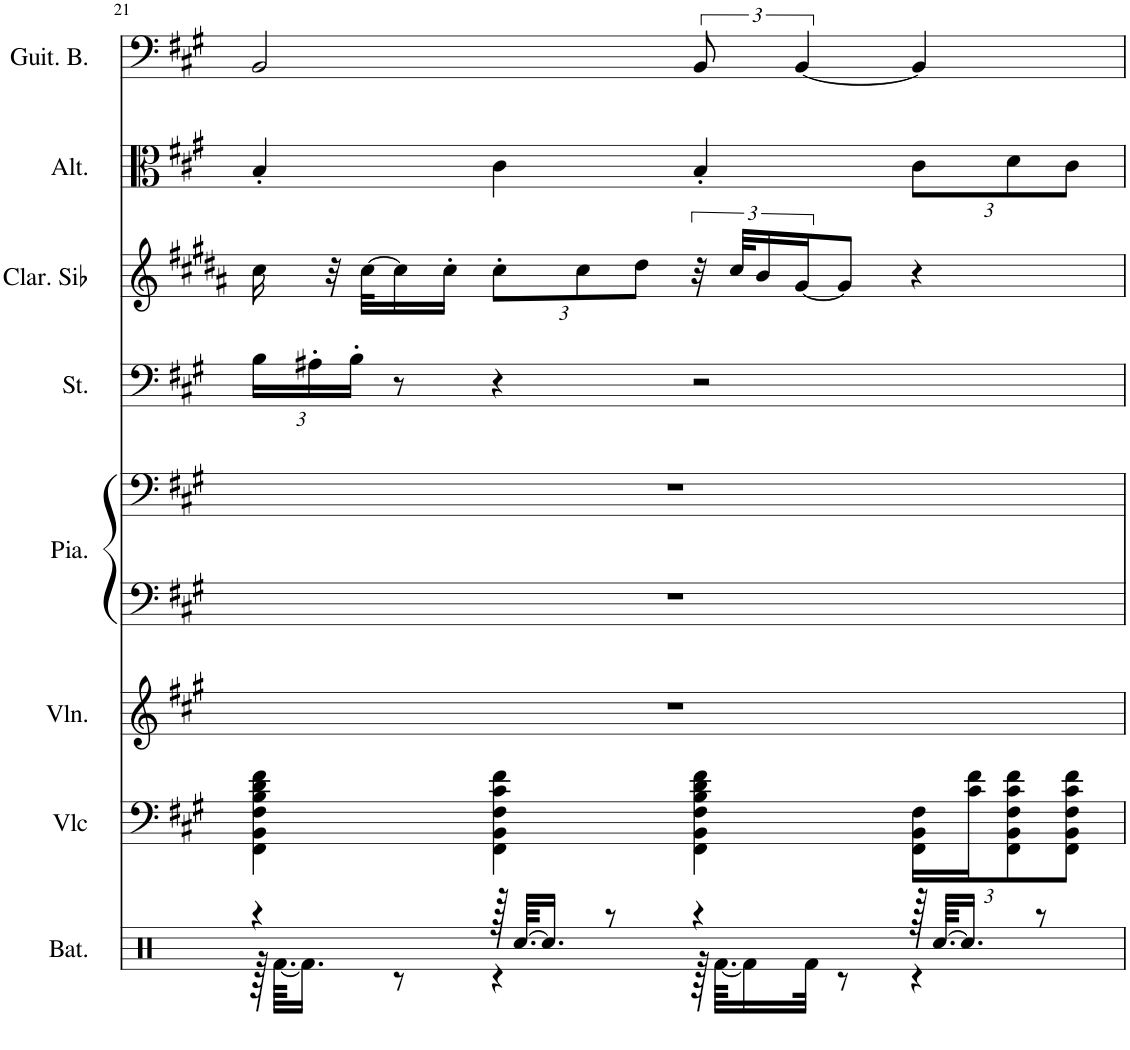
**kern	**kern	**kern	**kern	**kern	**kern	**kern	**kern	**kern
*part8	*part7	*part6	*part5	*part5	*part4	*part3	*part2	*part1
*staff9	*staff8	*staff7	*staff6	*staff5	*staff4	*staff3	*staff2	*staff1
*I"Batterie, Drums	*I"Violoncelle	*I"Violon	*I"Piano, Acoustic Grand Piano	*	*I"Cordes, String Ensemble 2	*I"Clarinette en Sib	*I"Alto	*I"Guitare basse
*I'Bat.	*I'Vlc	*I'Vln.	*I'Pia.	*	*I'St.	*I'Clar. Sib	*I'Alt.	*I'Guit. B.
!!LO:PB:g=z
*clefX	*clefF4	*clefG2	*clefF4	*clefF4	*clefG2	*clefG2	*clefC3	*clefF4
*	*	*	*	*	*	*Trd1c2	*	*Trd7c12
*k[]	*k[f#c#g#]	*k[f#c#g#]	*k[f#c#g#]	*k[f#c#g#]	*k[f#c#g#]	*k[f#c#g#d#a#]	*k[f#c#g#]	*k[f#c#g#]
*M4/4	*M4/4	*M4/4	*M4/4	*M4/4	*M4/4	*M4/4	*M4/4	*M4/4
=21	=21	=21	=21	=21	=21	=21	=21	=21
*^	*	*	*	*	*	*	*	*
*	*	*	*	*	*	*Xbrackettup	*	*	*
4r	128r	4FF#\ 4BB\ 4F#\ 4B\ 4d\ 4f#\	1r	1r	1r	24B\LL	16cc#\	4B'/	2BB/
.	[64.Rf\KKLL	.	.	.	.	.	.	.	.
.	16.Rf\JJ]	.	.	.	.	.	.	.	.
.	.	.	.	.	.	24A#X'\	.	.	.
.	.	.	.	.	.	.	32r	.	.
.	.	.	.	.	.	24B'\JJ	.	.	.
.	.	.	.	.	.	.	[32cc#\KLL	.	.
.	8r	.	.	.	.	8r	16cc#\]	.	.
.	.	.	.	.	.	.	16cc#'\JJ	.	.
*	*	*	*	*	*	*	*Xbrackettup	*	*
128r	4r	4FF#\ 4BB\ 4F#\ 4c#\ 4f#\	.	.	.	4r	12cc#'\L	4c#\	.
[64.Rcc/KKLL	.	.	.	.	.	.	.	.	.
16.Rcc/JJ]	.	.	.	.	.	.	.	.	.
.	.	.	.	.	.	.	12cc#\	.	.
8r	.	.	.	.	.	.	.	.	.
.	.	.	.	.	.	.	12dd#\J	.	.
*	*	*	*	*	*	*	*brackettup	*	*
4r	128r	4FF#\ 4BB\ 4F#\ 4B\ 4d\ 4f#\	.	.	.	2r	48r	4B'/	12BB/
.	[64.Rf\KKLL	.	.	.	.	.	.	.	.
.	.	.	.	.	.	.	48cc#/KLL	.	.
.	16Rf\]	.	.	.	.	.	.	.	.
.	.	.	.	.	.	.	24b/	.	.
.	.	.	.	.	.	.	[24g#/J	.	[6BB/
.	32Rf\JJk	.	.	.	.	.	.	.	.
.	8r	.	.	.	.	.	8g#/J]	.	.
*	*	*Xbrackettup	*	*	*	*	*	*Xbrackettup	*
128r	4r	24FF#\ 24BB\ 24F#\LL	.	.	.	.	4r	12c#\L	4BB/]
[64.Rcc/KKLL	.	.	.	.	.	.	.	.	.
16.Rcc/JJ]	.	.	.	.	.	.	.	.	.
.	.	24c#\ 24f#\J	.	.	.	.	.	.	.
.	.	12FF#\ 12BB\ 12F#\ 12c#\ 12f#\	.	.	.	.	.	12d\	.
8r	.	.	.	.	.	.	.	.	.
.	.	12FF#\ 12BB\ 12F#\ 12c#\ 12f#\J	.	.	.	.	.	12c#\J	.
*v	*v	*	*	*	*	*	*	*	*
=	=	=	=	=	=	=	=	=
*-	*-	*-	*-	*-	*-	*-	*-	*-
